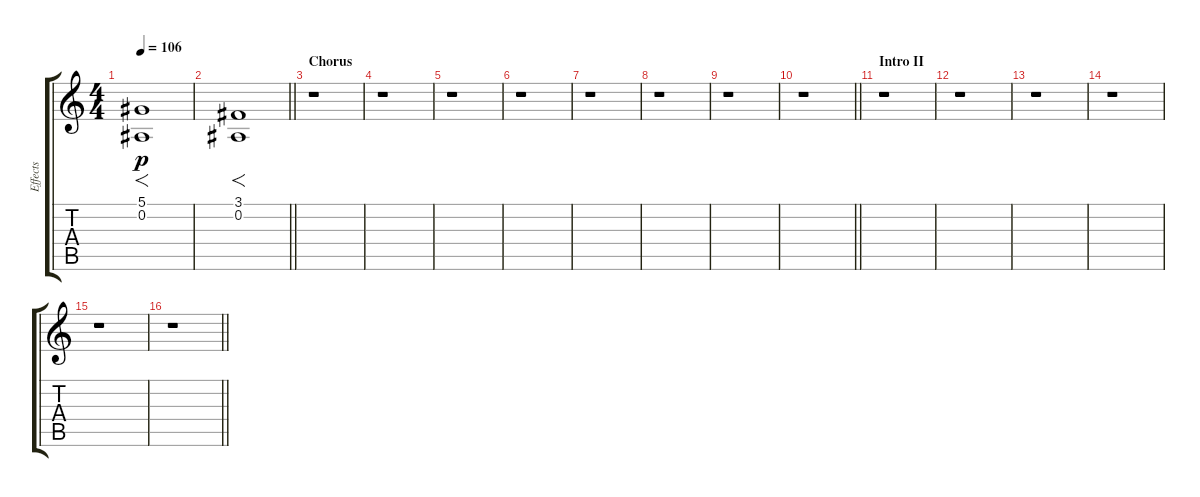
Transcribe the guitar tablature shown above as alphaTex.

\track ("Effects" "Effects") {instrument synthstrings1}
\staff {score tabs}
\tuning (Eb4 Bb3 Gb3 Db3 Ab2 Db2) {hide}
\ts (4 4)
\tempo 106
\clef g2
\ks c
(5.1 0.2).1{f dy p} |
\barLineRight lightlight
(3.1 0.2).1{f} |
\section ("" "Chorus")
r.1 |
r.1 |
r.1 |
r.1 |
r.1 |
r.1 |
r.1 |
\barLineRight lightlight
r.1 |
\section ("" "Intro II")
r.1 |
r.1 |
r.1 |
r.1 |
r.1 |
\barLineRight lightlight
r.1
